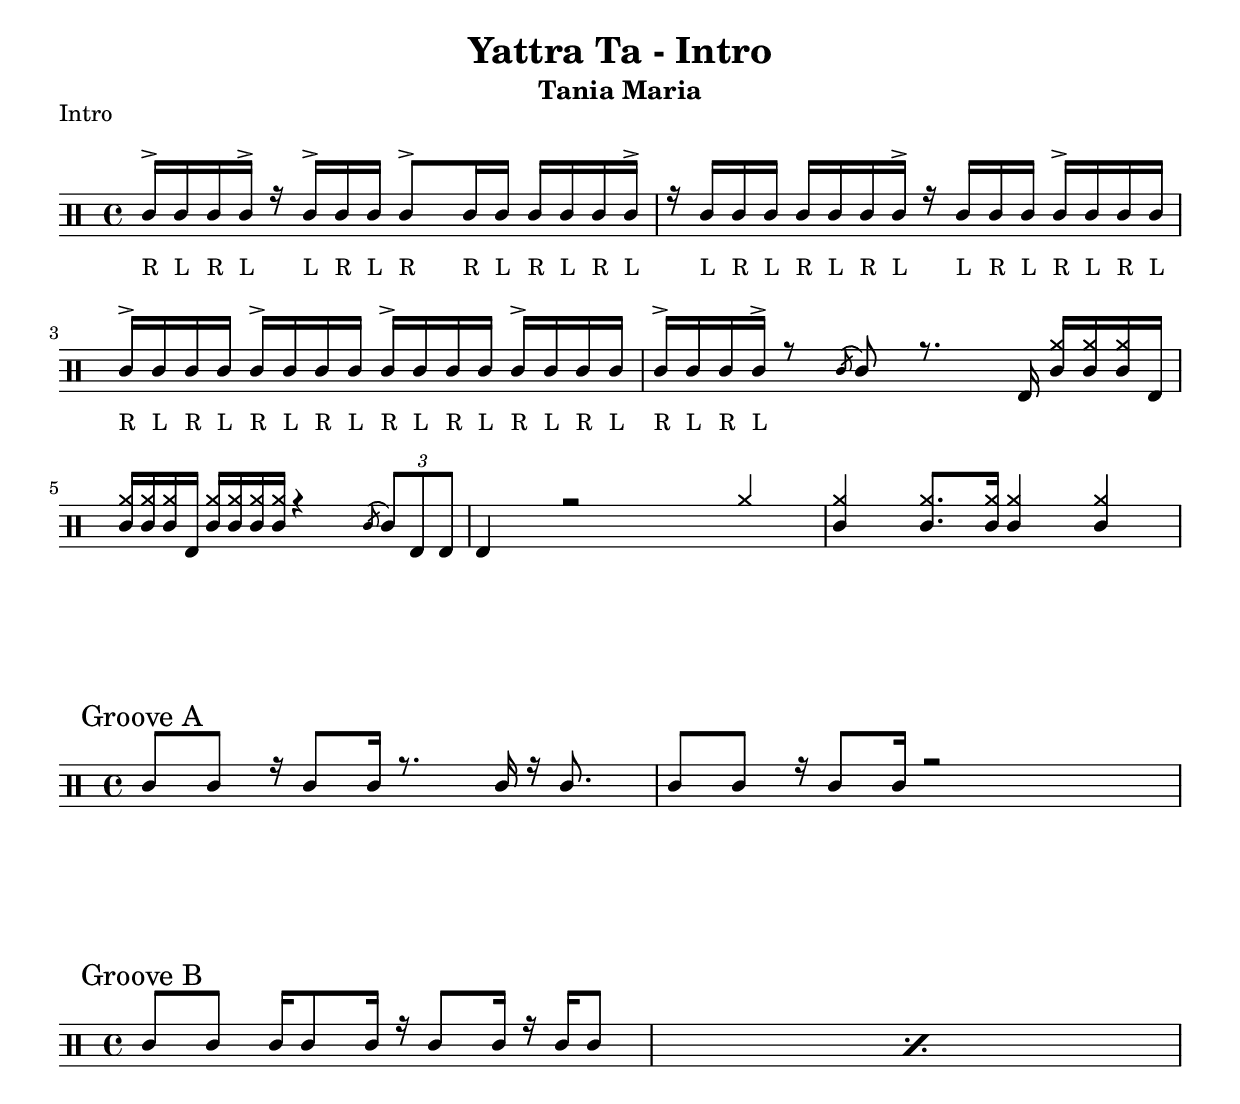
\version "2.18.2"
\include "../layout/layout.ly"

\header {
  title = "Yattra Ta - Intro"
  subtitle = "Tania Maria"
}

\markup {\raise #4.0 "Intro" }
\score {
  \new DrumStaff <<
    %\tempo 4 = 85
    \drummode {
      \time 4/4
      <<
        \new DrumVoice {
          \voiceUP
          sn16\accent\rid sn16\led sn16\rid sna16\accent\led
          r16 sna16\accent\led sn16\rid sn16\led
          sna8\accent\rid sn16\rid sn16\led 
          sn16\rid sn16\led sn16\rid sna16\accent\led
        }
      >>
      <<
        \new DrumVoice {
          \voiceUP
          r16 sn16\led sn16\rid sn16\led
          sn16\rid sn16\led sn16\rid sna16\accent\led
          r16 sn16\led sn16\rid sn16\led
          sna16\accent\rid sn16\led sn16\rid sn16\led
        }
      >>
      <<
        \new DrumVoice {
          \voiceUP
          sna16\accent\rid sn16\led sn16\rid sn16\led
          sna16\accent\rid sn16\led sn16\rid sn16\led
          sna16\accent\rid sn16\led sn16\rid sn16\led
          sna16\accent\rid sn16\led sn16\rid sn16\led
        }
      >>
      <<
        \new DrumVoice {
          \voiceUP
          sna16\accent\rid sn16\led sn16\rid sna16\accent\led
          r8 \flam snd8
          r8. bd16
          <hh sn>16 <hh sn>16 <hh sn>16 bd16
        }
      >>
      <<
        \new DrumVoice {
          \voiceUP
          <hh sn>16 <hh sn>16 <hh sn>16 bd16
          <hh sn>16 <hh sn>16 <hh sn>16 <hh sn>16
          r4
          \flam \times 2/3 { snd8 bd8 bd8 }
        }
      >>
      <<
        \new DrumVoice {
          \voiceUP
          bd4 r2 hh4
        }
      >>
      <<
        \new DrumVoice {
          \voiceUP
          <hh sn>4 <hh sn>8. <hh sn>16 <hh sn>4 <hh sn>4
        }
      >>
    }
  >>
}
\score {
  \new DrumStaff <<
    %\tempo 4 = 85
    \mark "Groove A"
    \drummode {
      \time 4/4
      <<
        \new DrumVoice {
          \voiceUP
          sn8 sn
          r16 sn8 sn16
          r8. sn16
          r16 sn8.

          sn8 sn
          r16 sn8 sn16
          r2
        }
      >>
    }
  >>
}
\score {
  \new DrumStaff <<
    %\tempo 4 = 85
    \mark "Groove B"
    \drummode {
      \time 4/4
      <<
        \repeat percent 2{
          \new DrumVoice {
            \voiceUP
            sn8 sn
            sn16 sn8 sn16
            r16 sn8 sn16
            r16 sn16 sn8
          }
        }
      >>
    }
  >>
}
